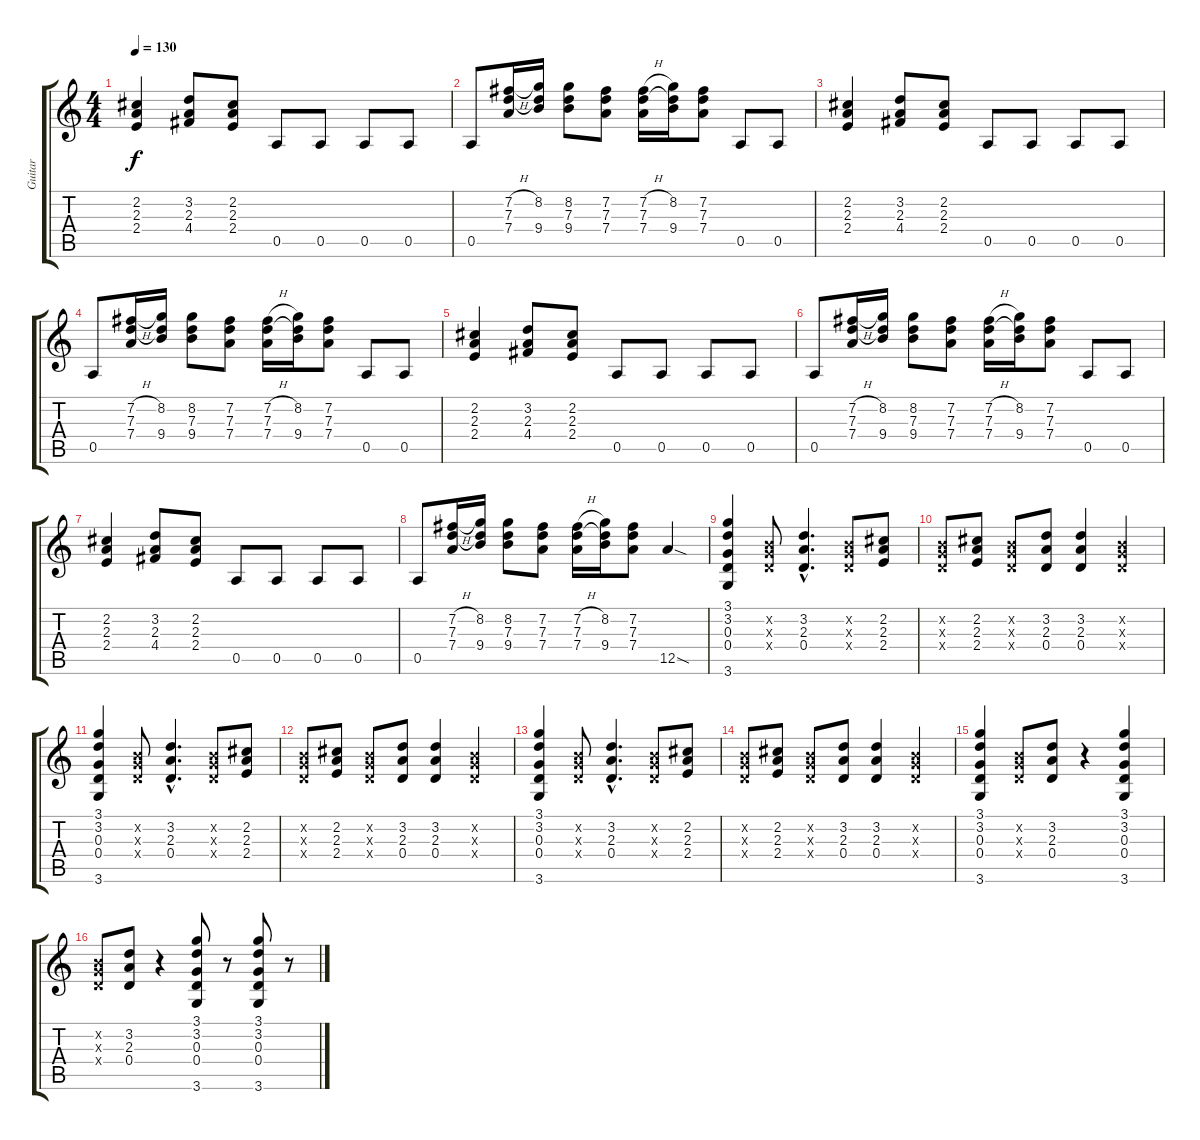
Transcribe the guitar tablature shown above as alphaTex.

\track ("Guitar" "Guitar") {instrument overdrivenguitar}
\staff {score tabs}
\tuning (E4 B3 G3 D3 A2 E2) {hide}
\ts (4 4)
\tempo 130
\clef g2
\ks c
(2.2 2.3 2.4).4{dy f} (3.2 2.3 4.4).8 (2.2 2.3 2.4).8 0.5.8 0.5.8 0.5.8 0.5.8 |
0.5.8 (7.2{h} 7.3 7.4).16 (8.2 7.3{t} 9.4).16 (8.2 7.3 9.4).8 (7.2 7.3 7.4).8 (7.2{h} 7.3 7.4).16 (8.2 7.3{t} 9.4).16 (7.2 7.3 7.4).8 0.5.8 0.5.8 |
(2.2 2.3 2.4).4 (3.2 2.3 4.4).8 (2.2 2.3 2.4).8 0.5.8 0.5.8 0.5.8 0.5.8 |
0.5.8 (7.2{h} 7.3 7.4).16 (8.2 7.3{t} 9.4).16 (8.2 7.3 9.4).8 (7.2 7.3 7.4).8 (7.2{h} 7.3 7.4).16 (8.2 7.3{t} 9.4).16 (7.2 7.3 7.4).8 0.5.8 0.5.8 |
(2.2 2.3 2.4).4 (3.2 2.3 4.4).8 (2.2 2.3 2.4).8 0.5.8 0.5.8 0.5.8 0.5.8 |
0.5.8 (7.2{h} 7.3 7.4).16 (8.2 7.3{t} 9.4).16 (8.2 7.3 9.4).8 (7.2 7.3 7.4).8 (7.2{h} 7.3 7.4).16 (8.2 7.3{t} 9.4).16 (7.2 7.3 7.4).8 0.5.8 0.5.8 |
(2.2 2.3 2.4).4 (3.2 2.3 4.4).8 (2.2 2.3 2.4).8 0.5.8 0.5.8 0.5.8 0.5.8 |
0.5.8 (7.2{h} 7.3 7.4).16 (8.2 7.3{t} 9.4).16 (8.2 7.3 9.4).8 (7.2 7.3 7.4).8 (7.2{h} 7.3 7.4).16 (8.2 7.3{t} 9.4).16 (7.2 7.3 7.4).8 12.5{sod}.4 |
(3.1 3.2 0.3 0.4 3.6).4 (0.2{x} 0.3{x} 0.4{x}).8 (3.2{hac} 2.3{hac} 0.4{hac}).4{d} (0.2{x} 0.3{x} 0.4{x}).8 (2.2 2.3 2.4).8 |
(0.2{x} 0.3{x} 0.4{x}).8 (2.2 2.3 2.4).8 (0.2{x} 0.3{x} 0.4{x}).8 (3.2 2.3 0.4).8 (3.2 2.3 0.4).4 (0.2{x} 0.3{x} 0.4{x}).4 |
(3.1 3.2 0.3 0.4 3.6).4 (0.2{x} 0.3{x} 0.4{x}).8 (3.2{hac} 2.3{hac} 0.4{hac}).4{d} (0.2{x} 0.3{x} 0.4{x}).8 (2.2 2.3 2.4).8 |
(0.2{x} 0.3{x} 0.4{x}).8 (2.2 2.3 2.4).8 (0.2{x} 0.3{x} 0.4{x}).8 (3.2 2.3 0.4).8 (3.2 2.3 0.4).4 (0.2{x} 0.3{x} 0.4{x}).4 |
(3.1 3.2 0.3 0.4 3.6).4 (0.2{x} 0.3{x} 0.4{x}).8 (3.2{hac} 2.3{hac} 0.4{hac}).4{d} (0.2{x} 0.3{x} 0.4{x}).8 (2.2 2.3 2.4).8 |
(0.2{x} 0.3{x} 0.4{x}).8 (2.2 2.3 2.4).8 (0.2{x} 0.3{x} 0.4{x}).8 (3.2 2.3 0.4).8 (3.2 2.3 0.4).4 (0.2{x} 0.3{x} 0.4{x}).4 |
(3.1 3.2 0.3 0.4 3.6).4 (0.2{x} 0.3{x} 0.4{x}).8 (3.2 2.3 0.4).8 r.4 (3.1 3.2 0.3 0.4 3.6).4 |
(0.2{x} 0.3{x} 0.4{x}).8 (3.2 2.3 0.4).8 r.4 (3.1 3.2 0.3 0.4 3.6).8 r.8 (3.1 3.2 0.3 0.4 3.6).8 r.8
